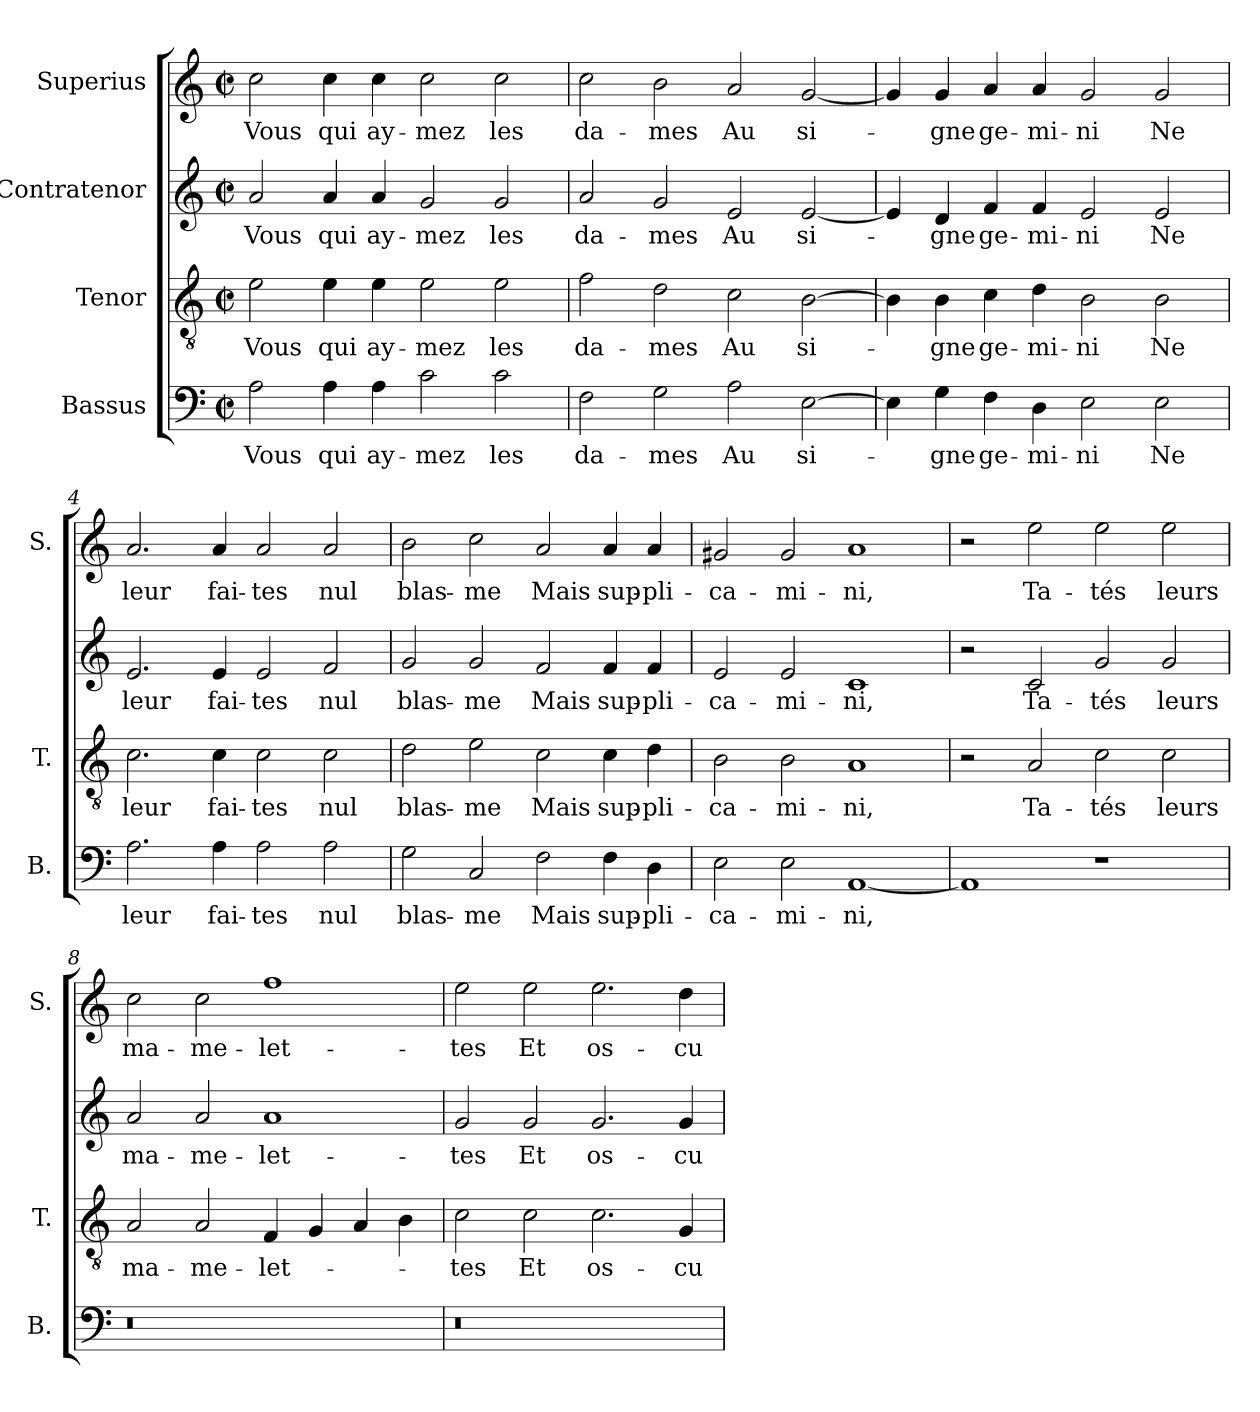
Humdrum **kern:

**kern	**text	**kern	**text	**kern	**text	**kern	**text
*part4	*part4	*part3	*part3	*part2	*part2	*part1	*part1
*staff4	*staff4	*staff3	*staff3	*staff2	*staff2	*staff1	*staff1
*I"Bassus	*	*I"Tenor	*	*I"Contratenor	*	*I"Superius	*
*I'B.	*	*I'T.	*	*	*	*I'S.	*
*clefF4	*	*clefGv2	*	*clefG2	*	*clefG2	*
*k[]	*	*k[]	*	*k[]	*	*k[]	*
*C:	*	*C:	*	*C:	*	*C:	*
*M2/2	*	*M2/2	*	*M2/2	*	*M2/2	*
*met(c|)	*	*met(c|)	*	*met(c|)	*	*met(c|)	*
=1	=1	=1	=1	=1	=1	=1	=1
2A\	Vous	2e\	Vous	2a/	Vous	2cc\	Vous
4A\	qui	4e\	qui	4a/	qui	4cc\	qui
4A\	ay-	4e\	ay-	4a/	ay-	4cc\	ay-
2c\	-mez	2e\	-mez	2g/	-mez	2cc\	-mez
2c\	les	2e\	les	2g/	les	2cc\	les
=2	=2	=2	=2	=2	=2	=2	=2
2F\	da-	2f\	da-	2a/	da-	2cc\	da-
2G\	-mes	2d\	-mes	2g/	-mes	2b\	-mes
2A\	Au	2c\	Au	2e/	Au	2a/	Au
[2E\	si-	[2B\	si-	[2e/	si-	[2g/	si-
=3	=3	=3	=3	=3	=3	=3	=3
4E\]	.	4B\]	.	4e/]	.	4g/]	.
4G\	-gne	4B\	-gne	4d/	-gne	4g/	-gne
4F\	ge-	4c\	ge-	4f/	ge-	4a/	ge-
4D\	-mi-	4d\	-mi-	4f/	-mi-	4a/	-mi-
2E\	-ni	2B\	-ni	2e/	-ni	2g/	-ni
2E\	Ne	2B\	Ne	2e/	Ne	2g/	Ne
=4	=4	=4	=4	=4	=4	=4	=4
2.A\	leur	2.c\	leur	2.e/	leur	2.a/	leur
4A\	fai-	4c\	fai-	4e/	fai-	4a/	fai-
2A\	-tes	2c\	-tes	2e/	-tes	2a/	-tes
2A\	nul	2c\	nul	2f/	nul	2a/	nul
=5	=5	=5	=5	=5	=5	=5	=5
2G\	blas-	2d\	blas-	2g/	blas-	2b\	blas-
2C/	-me	2e\	-me	2g/	-me	2cc\	-me
2F\	Mais	2c\	Mais	2f/	Mais	2a/	Mais
4F\	sup-	4c\	sup-	4f/	sup-	4a/	sup-
4D\	-pli-	4d\	-pli-	4f/	-pli-	4a/	-pli-
!!LO:LB:g=z
=6	=6	=6	=6	=6	=6	=6	=6
2E\	-ca-	2B\	-ca-	2e/	-ca-	2g#X/	-ca-
2E\	-mi-	2B\	-mi-	2e/	-mi-	2g#/	-mi-
[1AA/	-ni,	1A/	-ni,	1c/	-ni,	1a/	-ni,
=7	=7	=7	=7	=7	=7	=7	=7
1AA/]	.	2r	.	2r	.	2r	.
.	.	2A/	Ta-	2c/	Ta-	2ee\	Ta-
1r	.	2c\	-tés	2g/	-tés	2ee\	-tés
.	.	2c\	leurs	2g/	leurs	2ee\	leurs
=8	=8	=8	=8	=8	=8	=8	=8
!LO:N:vis=0	!	!	!	!	!	!	!
1r	.	2A/	ma-	2a/	ma-	2cc\	ma-
.	.	2A/	-me-	2a/	-me-	2cc\	-me-
1ryy	.	4F/	-let-	1a/	-let-	1ff\	-let-
.	.	4G/	.	.	.	.	.
.	.	4A/	.	.	.	.	.
.	.	4B\	.	.	.	.	.
=9	=9	=9	=9	=9	=9	=9	=9
!LO:N:vis=0	!	!	!	!	!	!	!
1r	.	2c\	-tes	2g/	-tes	2ee\	-tes
.	.	2c\	Et	2g/	Et	2ee\	Et
1ryy	.	2.c\	os-	2.g/	os-	2.ee\	os-
.	.	4G/	-cu-	4g/	-cu-	4dd\	-cu-
=	=	=	=	=	=	=	=
*-	*-	*-	*-	*-	*-	*-	*-
